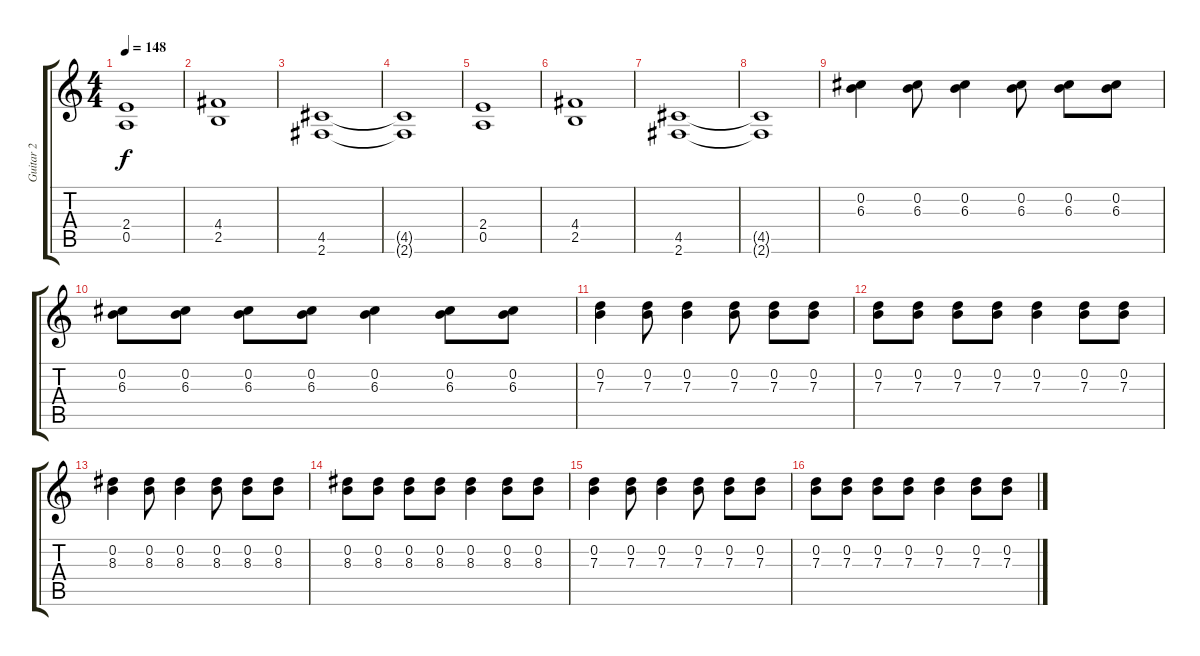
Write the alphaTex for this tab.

\track ("Guitar 2" "Guitar 2") {instrument electricguitarclean}
\staff {score tabs}
\tuning (E4 B3 G3 D3 A2 E2) {hide}
\ts (4 4)
\tempo 148
\clef g2
\ks c
(2.4 0.5).1{dy f} |
(4.4 2.5).1 |
(4.5 2.6).1 |
(4.5{t} 2.6{t}).1 |
(2.4 0.5).1 |
(4.4 2.5).1 |
(4.5 2.6).1 |
(4.5{t} 2.6{t}).1 |
(0.2 6.3).4{volume 11} (0.2 6.3).8 (0.2 6.3).4 (0.2 6.3).8 (0.2 6.3).8 (0.2 6.3).8 |
(0.2 6.3).8 (0.2 6.3).8 (0.2 6.3).8 (0.2 6.3).8 (0.2 6.3).4 (0.2 6.3).8 (0.2 6.3).8 |
(0.2 7.3).4 (0.2 7.3).8 (0.2 7.3).4 (0.2 7.3).8 (0.2 7.3).8 (0.2 7.3).8 |
(0.2 7.3).8 (0.2 7.3).8 (0.2 7.3).8 (0.2 7.3).8 (0.2 7.3).4 (0.2 7.3).8 (0.2 7.3).8 |
(0.2 8.3).4 (0.2 8.3).8 (0.2 8.3).4 (0.2 8.3).8 (0.2 8.3).8 (0.2 8.3).8 |
(0.2 8.3).8 (0.2 8.3).8 (0.2 8.3).8 (0.2 8.3).8 (0.2 8.3).4 (0.2 8.3).8 (0.2 8.3).8 |
(0.2 7.3).4 (0.2 7.3).8 (0.2 7.3).4 (0.2 7.3).8 (0.2 7.3).8 (0.2 7.3).8 |
(0.2 7.3).8 (0.2 7.3).8 (0.2 7.3).8 (0.2 7.3).8 (0.2 7.3).4 (0.2 7.3).8 (0.2 7.3).8
